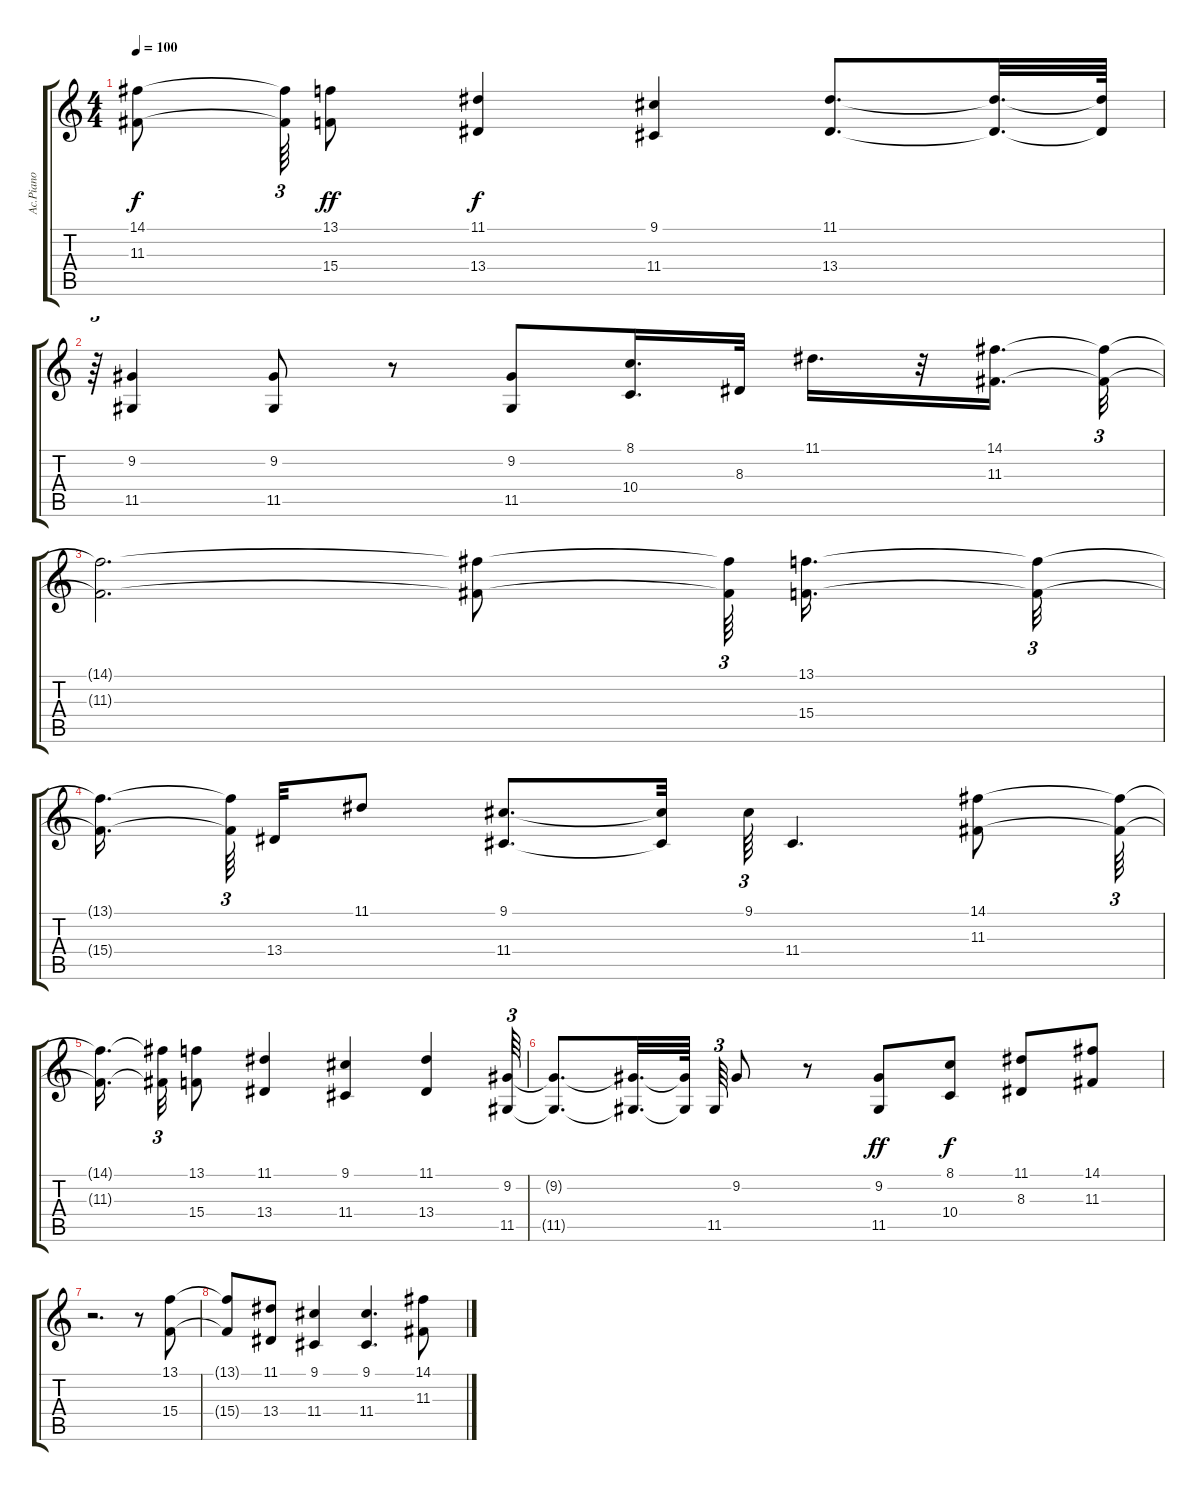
\track ("Ac.Piano" "Ac.Piano") {instrument acousticgrandpiano}
\staff {score tabs}
\tuning (E4 B3 G3 D3 A2 E2) {hide}
\ts (4 4)
\tempo 100
\clef g2
\ks c
(14.1{t} 11.3{t}).8{dy f} (14.1{t} 11.3{t}).64{tu (3 2)} (13.1 15.4).8{dy ff} (11.1 13.4).4{dy f} (9.1 11.4).4 (11.1 13.4).8{d} (11.1{t} 13.4{t}).32{d} (11.1{t} 13.4{t}).64 |
r.64{tu (3 2)} (9.2 11.5).4 (9.2 11.5).8 r.8 (9.2 11.5).8 (8.1 10.4).16{d} 8.3.32 11.1.16{d} r.32 (14.1 11.3).16{d} (14.1{t} 11.3{t}).32{tu (3 2)} |
(14.1{t} 11.3{t}).2{d} (14.1{t} 11.3{t}).8 (14.1{t} 11.3{t}).64{tu (3 2) beam splitsecondary} (13.1 15.4).16{d} (13.1{t} 15.4{t}).32{tu (3 2)} |
(13.1{t} 15.4{t}).16{d beam splitsecondary} (13.1{t} 15.4{t}).64{tu (3 2) beam splitsecondary} 13.4.32 11.1.8 (9.1 11.4).8{d} (9.1{t} 11.4{t}).32 9.1.64{tu (3 2)} 11.4.4{d} (14.1 11.3).8 (14.1{t} 11.3{t}).64{tu (3 2)} |
(14.1{t} 11.3{t}).16{d beam splitsecondary} (14.1{t} 11.3{t}).32{tu (3 2)} (13.1 15.4).8 (11.1 13.4).4 (9.1 11.4).4 (11.1 13.4).4 (9.2 11.5).64{tu (3 2)} |
(9.2{t} 11.5{t}).8{d} (9.2{t} 11.5{t}).32{d} (9.2{t} 11.5{t}).64 11.5.64{tu (3 2)} 9.2.8 r.8 (9.2 11.5).8{dy ff} (8.1 10.4).8{dy f} (11.1 8.3).8 (14.1 11.3).8 |
r.2{d} r.8 (13.1 15.4).8 |
(13.1{t} 15.4{t}).8 (11.1 13.4).8 (9.1 11.4).4 (9.1 11.4).4{d} (14.1 11.3).8
